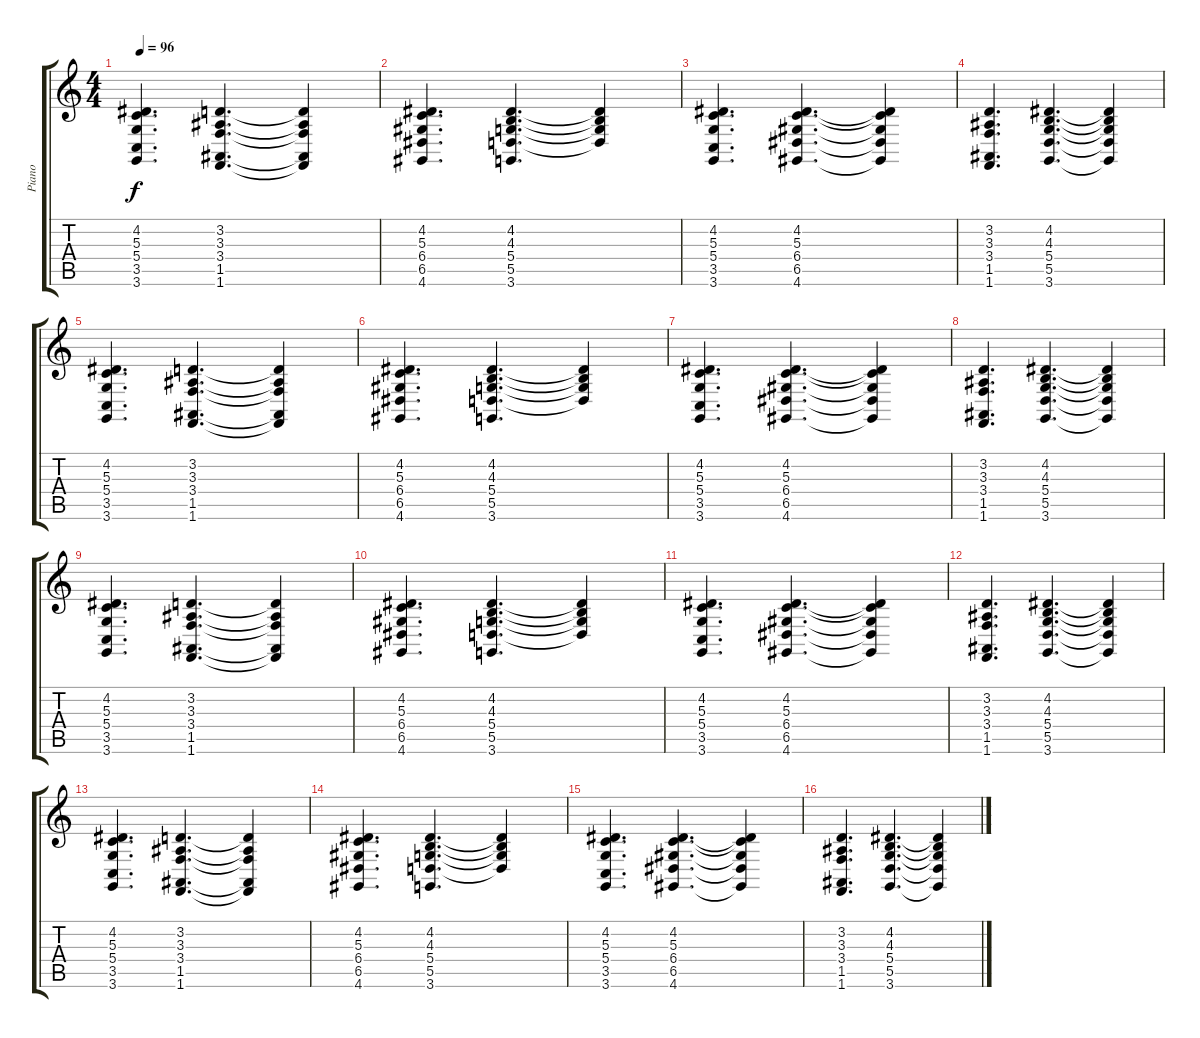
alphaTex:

\track ("Piano" "Piano") {instrument acousticgrandpiano}
\staff {score tabs}
\tuning (E4 B3 G3 D3 A2 E2) {hide}
\ts (4 4)
\tempo 96
\clef g2
\ks c
(4.2 5.3 5.4 3.5 3.6).4{d dy f volume 10 instrument acousticgrandpiano} (3.2 3.3 3.4 1.5 1.6).4{d} (3.2{t} 3.3{t} 3.4{t} 1.5{t} 1.6{t}).4 |
(4.2 5.3 6.4 6.5 4.6).4{d} (4.2 4.3 5.4 5.5 3.6).4{d} (4.2{t} 4.3{t} 5.4{t} 5.5{t}).4 |
(4.2 5.3 5.4 3.5 3.6).4{d} (4.2 5.3 6.4 6.5 4.6).4{d} (4.2{t} 5.3{t} 6.4{t} 6.5{t} 4.6{t}).4 |
(3.2 3.3 3.4 1.5 1.6).4{d} (4.2 4.3 5.4 5.5 3.6).4{d} (4.2{t} 4.3{t} 5.4{t} 5.5{t} 3.6{t}).4 |
(4.2 5.3 5.4 3.5 3.6).4{d volume 7} (3.2 3.3 3.4 1.5 1.6).4{d} (3.2{t} 3.3{t} 3.4{t} 1.5{t} 1.6{t}).4 |
(4.2 5.3 6.4 6.5 4.6).4{d} (4.2 4.3 5.4 5.5 3.6).4{d} (4.2{t} 4.3{t} 5.4{t} 5.5{t}).4 |
(4.2 5.3 5.4 3.5 3.6).4{d} (4.2 5.3 6.4 6.5 4.6).4{d} (4.2{t} 5.3{t} 6.4{t} 6.5{t} 4.6{t}).4 |
(3.2 3.3 3.4 1.5 1.6).4{d} (4.2 4.3 5.4 5.5 3.6).4{d} (4.2{t} 4.3{t} 5.4{t} 5.5{t} 3.6{t}).4 |
(4.2 5.3 5.4 3.5 3.6).4{d} (3.2 3.3 3.4 1.5 1.6).4{d} (3.2{t} 3.3{t} 3.4{t} 1.5{t} 1.6{t}).4 |
(4.2 5.3 6.4 6.5 4.6).4{d} (4.2 4.3 5.4 5.5 3.6).4{d} (4.2{t} 4.3{t} 5.4{t} 5.5{t}).4 |
(4.2 5.3 5.4 3.5 3.6).4{d} (4.2 5.3 6.4 6.5 4.6).4{d} (4.2{t} 5.3{t} 6.4{t} 6.5{t} 4.6{t}).4 |
(3.2 3.3 3.4 1.5 1.6).4{d} (4.2 4.3 5.4 5.5 3.6).4{d} (4.2{t} 4.3{t} 5.4{t} 5.5{t} 3.6{t}).4 |
(4.2 5.3 5.4 3.5 3.6).4{d} (3.2 3.3 3.4 1.5 1.6).4{d} (3.2{t} 3.3{t} 3.4{t} 1.5{t} 1.6{t}).4 |
(4.2 5.3 6.4 6.5 4.6).4{d} (4.2 4.3 5.4 5.5 3.6).4{d} (4.2{t} 4.3{t} 5.4{t} 5.5{t}).4 |
(4.2 5.3 5.4 3.5 3.6).4{d} (4.2 5.3 6.4 6.5 4.6).4{d} (4.2{t} 5.3{t} 6.4{t} 6.5{t} 4.6{t}).4 |
(3.2 3.3 3.4 1.5 1.6).4{d} (4.2 4.3 5.4 5.5 3.6).4{d} (4.2{t} 4.3{t} 5.4{t} 5.5{t} 3.6{t}).4
